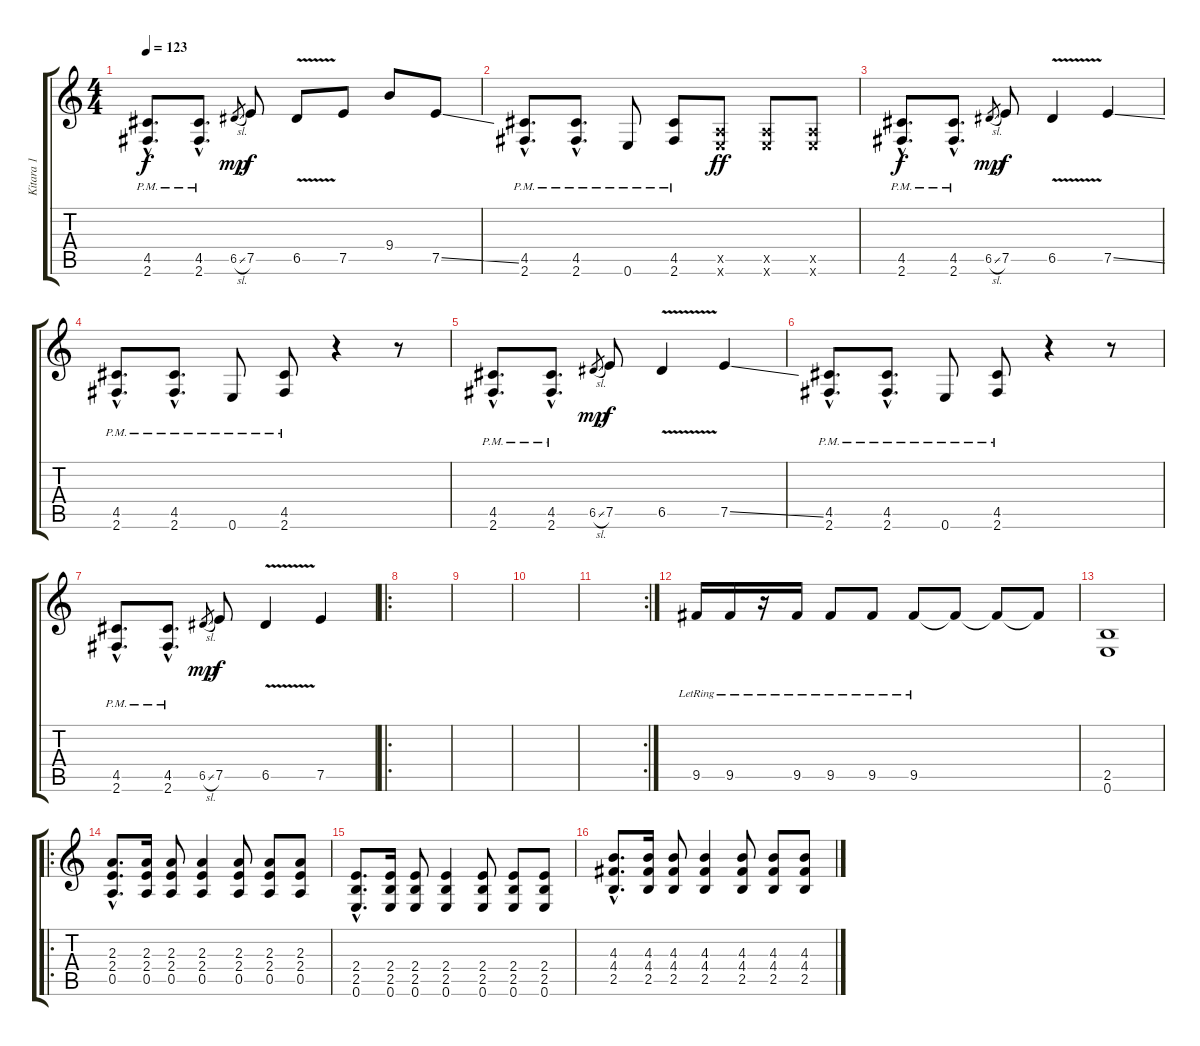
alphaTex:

\track ("Kitara 1" "Kitara 1") {instrument distortionguitar}
\staff {score tabs}
\tuning (E4 B3 G3 D3 A2 E2) {hide}
\ts (4 4)
\tempo 123
\clef g2
\ks c
(4.5{hac} 2.6{hac pm}).8{d dy f} (4.5{hac} 2.6{hac pm}).8{d} 6.5{sl}.8{gr dy mp} 7.5.8{dy f} 6.5{v}.8 7.5.8 9.4.8 7.5{ss}.8 |
(4.5{hac pm} 2.6{hac}).8{d} (4.5{hac pm} 2.6{hac}).8{d} 0.6{pm}.8 (4.5 2.6{pm}).8 (0.5{x} 0.6{x}).8{dy ff} (0.5{x} 0.6{x}).8 (0.5{x} 0.6{x}).8 |
(4.5{hac} 2.6{hac pm}).8{d dy f} (4.5{hac} 2.6{hac pm}).8{d} 6.5{sl}.8{gr dy mp} 7.5.8{dy f} 6.5{v}.4 7.5{ss}.4 |
(4.5{hac pm} 2.6{hac}).8{d} (4.5{hac pm} 2.6{hac}).8{d} 0.6{pm}.8 (4.5 2.6{pm}).8 r.4 r.8 |
(4.5{hac} 2.6{hac pm}).8{d} (4.5{hac} 2.6{hac pm}).8{d} 6.5{sl}.8{gr dy mp} 7.5.8{dy f} 6.5{v}.4 7.5{ss}.4 |
(4.5{hac pm} 2.6{hac}).8{d} (4.5{hac pm} 2.6{hac}).8{d} 0.6{pm}.8 (4.5 2.6{pm}).8 r.4 r.8 |
(4.5{hac} 2.6{hac pm}).8{d} (4.5{hac} 2.6{hac pm}).8{d} 6.5{sl}.8{gr dy mp} 7.5.8{dy f} 6.5{v}.4 7.5.4 |
\ro
|
|
|
\rc 2
|
9.5{lr}.16 9.5{lr}.16 r.16 9.5{lr}.16 9.5{lr}.8 9.5{lr}.8 9.5{lr}.8 9.5{t}.8 9.5{t}.8 9.5{t}.8 |
(2.5 0.6).1 |
\ro
(2.3{hac} 2.4{hac} 0.5{hac}).8{d} (2.3 2.4 0.5).16 (2.3 2.4 0.5).8 (2.3 2.4 0.5).4 (2.3 2.4 0.5).8 (2.3 2.4 0.5).8 (2.3 2.4 0.5).8 |
(2.4{hac} 2.5{hac} 0.6{hac}).8{d} (2.4 2.5 0.6).16 (2.4 2.5 0.6).8 (2.4 2.5 0.6).4 (2.4 2.5 0.6).8 (2.4 2.5 0.6).8 (2.4 2.5 0.6).8 |
(4.3{hac} 4.4{hac} 2.5{hac}).8{d} (4.3 4.4 2.5).16 (4.3 4.4 2.5).8 (4.3 4.4 2.5).4 (4.3 4.4 2.5).8 (4.3 4.4 2.5).8 (4.3 4.4 2.5).8
